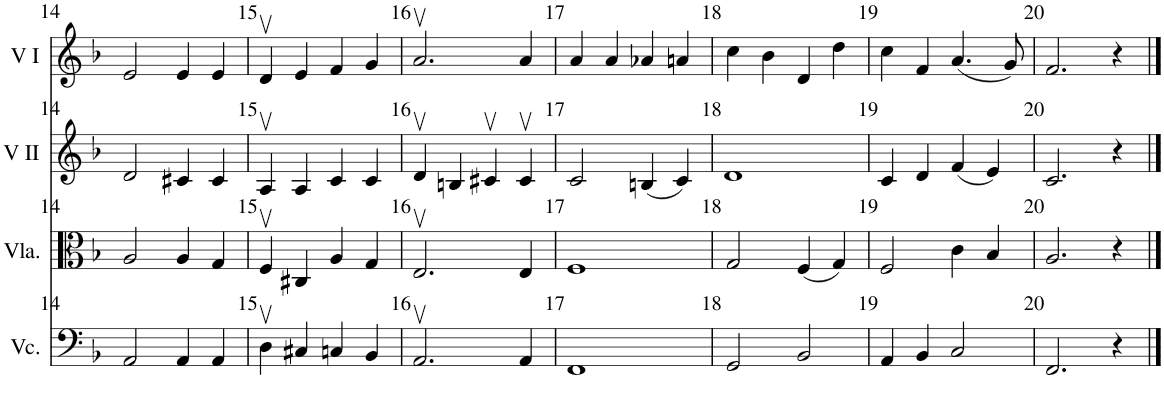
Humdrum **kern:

**kern	**kern	**kern	**kern
*part4	*part3	*part2	*part1
*staff4	*staff3	*staff2	*staff1
*I"Violoncello	*I"Viola	*I"Violin II	*I"Violin I
*I'Vc.	*I'Vla.	*I'V II	*I'V I
!!LO:PB:g=z
*clefF4	*clefC3	*clefG2	*clefG2
*k[b-]	*k[b-]	*k[b-]	*k[b-]
*M4/4	*M4/4	*M4/4	*M4/4
=14	=14	=14	=14
2AA/	2A/	2d/	2e/
4AA/	4A/	4c#X/	4e/
4AA/	4G/	4c#/	4e/
=15	=15	=15	=15
4Dv\	4Fv/	4Av/	4dv/
4C#X/	4C#X/	4A/	4e/
4Cn/	4A/	4c/	4f/
4BB-/	4G/	4c/	4g/
=16	=16	=16	=16
2.AAv/	2.Ev/	4dv/	2.av/
.	.	4Bn/	.
.	.	4c#Xv/	.
4AA/	4E/	4c#v/	4a/
=17	=17	=17	=17
1FF	1F	2c/	4a/
.	.	.	4a/
.	.	(4Bn/	4a-X/
.	.	4c/)	4an/
=18	=18	=18	=18
2GG/	2G/	1d	4cc\
.	.	.	4b-\
2BB-/	(4F/	.	4d/
.	4G/)	.	4dd\
=19	=19	=19	=19
4AA/	2F/	4c/	4cc\
4BB-/	.	4d/	4f/
2C/	4c\	(4f/	(4.a/
.	4B-/	4e/)	.
.	.	.	8g/)
=20	=20	=20	=20
2.FF/	2.A/	2.c/	2.f/
4r	4r	4r	4r
==	==	==	==
*-	*-	*-	*-
